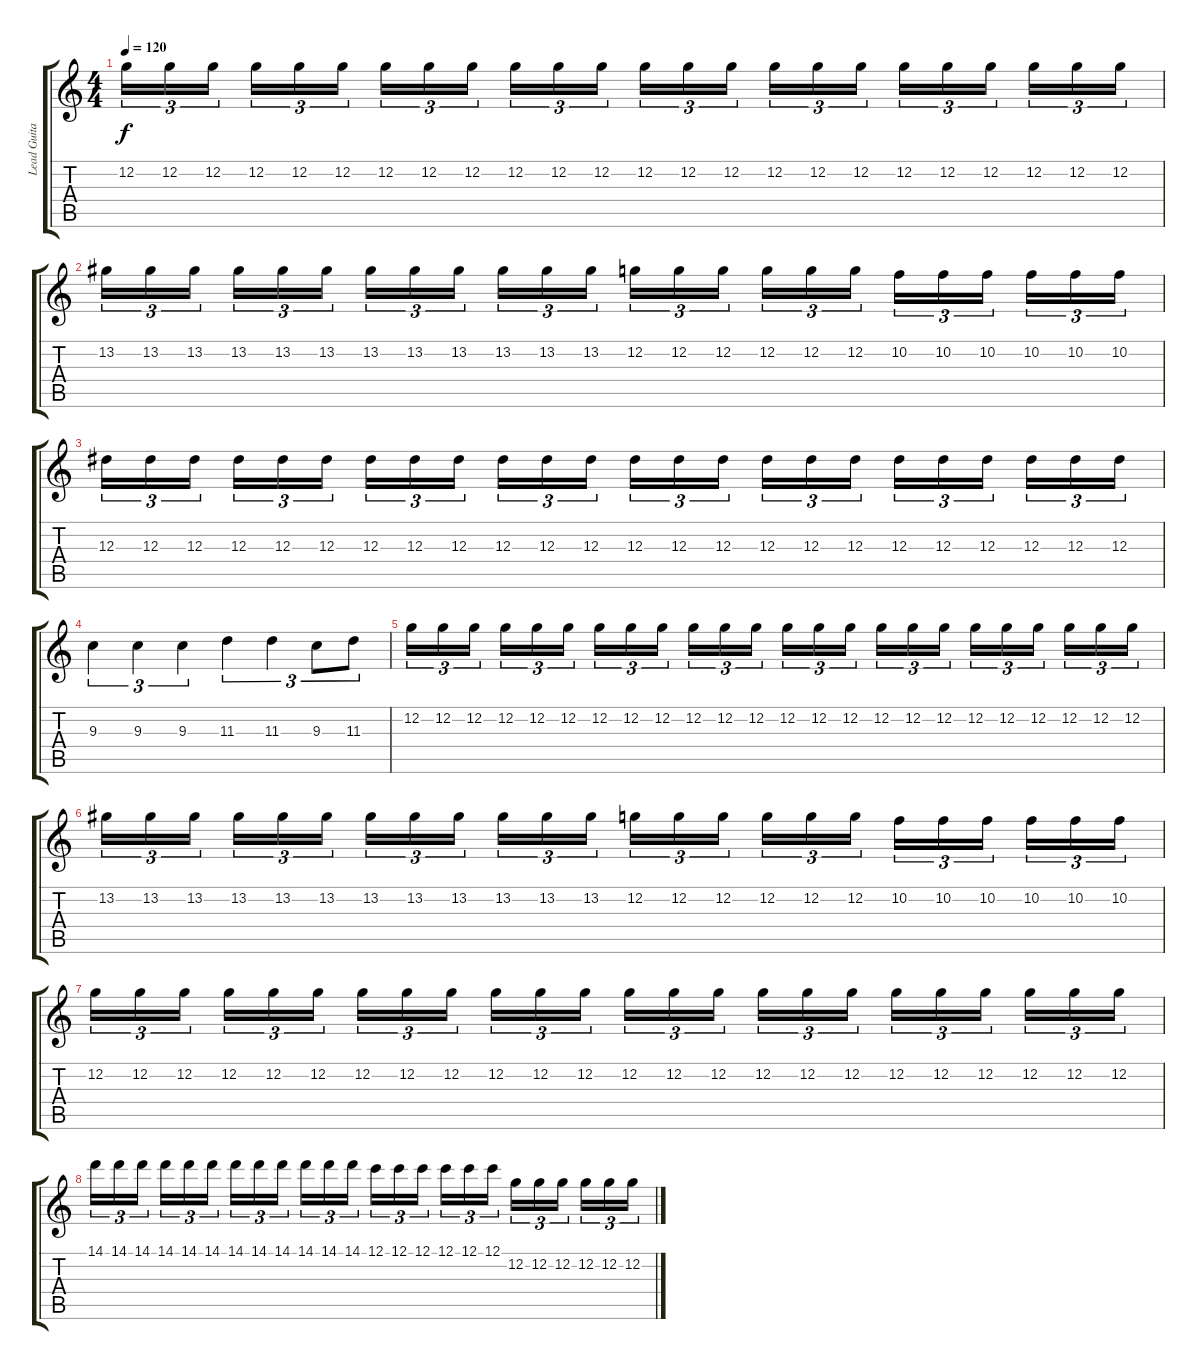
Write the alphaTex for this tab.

\track ("Lead Guitar" "Lead Guita") {instrument overdrivenguitar}
\staff {score tabs}
\tuning (C4 G3 Eb3 Bb2 F2 C2) {hide}
\ts (4 4)
\tempo 120
\clef g2
\ks c
12.2.16{tu (3 2) dy f} 12.2.16{tu (3 2)} 12.2.16{tu (3 2)} 12.2.16{tu (3 2)} 12.2.16{tu (3 2)} 12.2.16{tu (3 2)} 12.2.16{tu (3 2)} 12.2.16{tu (3 2)} 12.2.16{tu (3 2)} 12.2.16{tu (3 2)} 12.2.16{tu (3 2)} 12.2.16{tu (3 2)} 12.2.16{tu (3 2)} 12.2.16{tu (3 2)} 12.2.16{tu (3 2)} 12.2.16{tu (3 2)} 12.2.16{tu (3 2)} 12.2.16{tu (3 2)} 12.2.16{tu (3 2)} 12.2.16{tu (3 2)} 12.2.16{tu (3 2)} 12.2.16{tu (3 2)} 12.2.16{tu (3 2)} 12.2.16{tu (3 2)} |
13.2.16{tu (3 2)} 13.2.16{tu (3 2)} 13.2.16{tu (3 2)} 13.2.16{tu (3 2)} 13.2.16{tu (3 2)} 13.2.16{tu (3 2)} 13.2.16{tu (3 2)} 13.2.16{tu (3 2)} 13.2.16{tu (3 2)} 13.2.16{tu (3 2)} 13.2.16{tu (3 2)} 13.2.16{tu (3 2)} 12.2.16{tu (3 2)} 12.2.16{tu (3 2)} 12.2.16{tu (3 2)} 12.2.16{tu (3 2)} 12.2.16{tu (3 2)} 12.2.16{tu (3 2)} 10.2.16{tu (3 2)} 10.2.16{tu (3 2)} 10.2.16{tu (3 2)} 10.2.16{tu (3 2)} 10.2.16{tu (3 2)} 10.2.16{tu (3 2)} |
12.3.16{tu (3 2)} 12.3.16{tu (3 2)} 12.3.16{tu (3 2)} 12.3.16{tu (3 2)} 12.3.16{tu (3 2)} 12.3.16{tu (3 2)} 12.3.16{tu (3 2)} 12.3.16{tu (3 2)} 12.3.16{tu (3 2)} 12.3.16{tu (3 2)} 12.3.16{tu (3 2)} 12.3.16{tu (3 2)} 12.3.16{tu (3 2)} 12.3.16{tu (3 2)} 12.3.16{tu (3 2)} 12.3.16{tu (3 2)} 12.3.16{tu (3 2)} 12.3.16{tu (3 2)} 12.3.16{tu (3 2)} 12.3.16{tu (3 2)} 12.3.16{tu (3 2)} 12.3.16{tu (3 2)} 12.3.16{tu (3 2)} 12.3.16{tu (3 2)} |
9.3.4{tu (3 2)} 9.3.4{tu (3 2)} 9.3.4{tu (3 2)} 11.3.4{tu (3 2)} 11.3.4{tu (3 2)} 9.3.8{tu (3 2)} 11.3.8{tu (3 2)} |
12.2.16{tu (3 2)} 12.2.16{tu (3 2)} 12.2.16{tu (3 2)} 12.2.16{tu (3 2)} 12.2.16{tu (3 2)} 12.2.16{tu (3 2)} 12.2.16{tu (3 2)} 12.2.16{tu (3 2)} 12.2.16{tu (3 2)} 12.2.16{tu (3 2)} 12.2.16{tu (3 2)} 12.2.16{tu (3 2)} 12.2.16{tu (3 2)} 12.2.16{tu (3 2)} 12.2.16{tu (3 2)} 12.2.16{tu (3 2)} 12.2.16{tu (3 2)} 12.2.16{tu (3 2)} 12.2.16{tu (3 2)} 12.2.16{tu (3 2)} 12.2.16{tu (3 2)} 12.2.16{tu (3 2)} 12.2.16{tu (3 2)} 12.2.16{tu (3 2)} |
13.2.16{tu (3 2)} 13.2.16{tu (3 2)} 13.2.16{tu (3 2)} 13.2.16{tu (3 2)} 13.2.16{tu (3 2)} 13.2.16{tu (3 2)} 13.2.16{tu (3 2)} 13.2.16{tu (3 2)} 13.2.16{tu (3 2)} 13.2.16{tu (3 2)} 13.2.16{tu (3 2)} 13.2.16{tu (3 2)} 12.2.16{tu (3 2)} 12.2.16{tu (3 2)} 12.2.16{tu (3 2)} 12.2.16{tu (3 2)} 12.2.16{tu (3 2)} 12.2.16{tu (3 2)} 10.2.16{tu (3 2)} 10.2.16{tu (3 2)} 10.2.16{tu (3 2)} 10.2.16{tu (3 2)} 10.2.16{tu (3 2)} 10.2.16{tu (3 2)} |
12.2.16{tu (3 2)} 12.2.16{tu (3 2)} 12.2.16{tu (3 2)} 12.2.16{tu (3 2)} 12.2.16{tu (3 2)} 12.2.16{tu (3 2)} 12.2.16{tu (3 2)} 12.2.16{tu (3 2)} 12.2.16{tu (3 2)} 12.2.16{tu (3 2)} 12.2.16{tu (3 2)} 12.2.16{tu (3 2)} 12.2.16{tu (3 2)} 12.2.16{tu (3 2)} 12.2.16{tu (3 2)} 12.2.16{tu (3 2)} 12.2.16{tu (3 2)} 12.2.16{tu (3 2)} 12.2.16{tu (3 2)} 12.2.16{tu (3 2)} 12.2.16{tu (3 2)} 12.2.16{tu (3 2)} 12.2.16{tu (3 2)} 12.2.16{tu (3 2)} |
14.1.16{tu (3 2)} 14.1.16{tu (3 2)} 14.1.16{tu (3 2)} 14.1.16{tu (3 2)} 14.1.16{tu (3 2)} 14.1.16{tu (3 2)} 14.1.16{tu (3 2)} 14.1.16{tu (3 2)} 14.1.16{tu (3 2)} 14.1.16{tu (3 2)} 14.1.16{tu (3 2)} 14.1.16{tu (3 2)} 12.1.16{tu (3 2)} 12.1.16{tu (3 2)} 12.1.16{tu (3 2)} 12.1.16{tu (3 2)} 12.1.16{tu (3 2)} 12.1.16{tu (3 2)} 12.2.16{tu (3 2)} 12.2.16{tu (3 2)} 12.2.16{tu (3 2)} 12.2.16{tu (3 2)} 12.2.16{tu (3 2)} 12.2.16{tu (3 2)}
